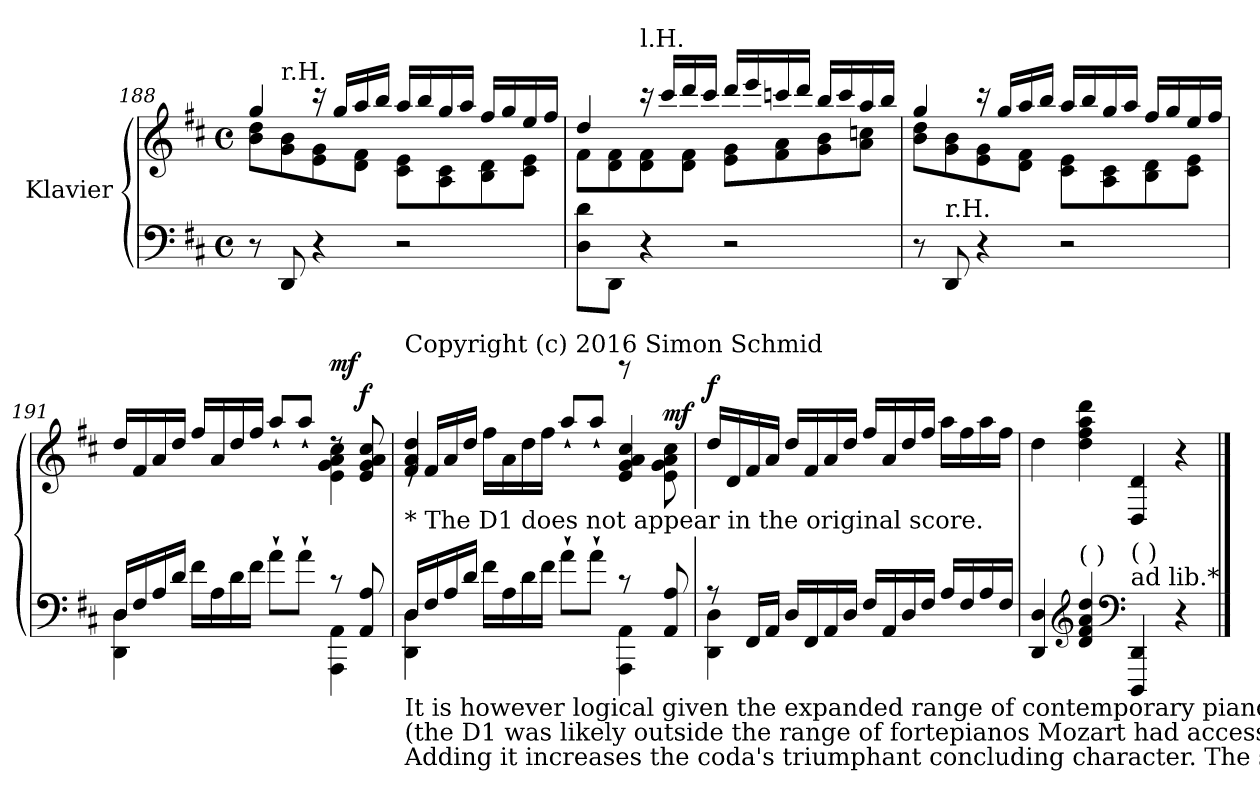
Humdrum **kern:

**kern	**kern	**dynam
*part1	*part1	*part1
*staff2	*staff1	*staff1/2
*I"Klavier	*	*
!!LO:LB:g=z
*clefF4	*clefG2	*
*k[f#c#]	*k[f#c#]	*
*M4/4	*M4/4	*
*met(c)	*met(c)	*
=188	=188	=188
*	*^	*
8r	4gg/	8b\ 8dd\L	.
!	!	!LO:TX:a:t=r.H.	!
8DD/	.	8g\ 8b\	.
4r	16r	8e\ 8g\	.
.	16gg/LL	.	.
.	16aa/	8d\ 8f#\J	.
.	16bb/JJ	.	.
2r	16aa/LL	8c#\ 8e\L	.
.	16bb/	.	.
.	16gg/	8A\ 8c#\	.
.	16aa/JJ	.	.
.	16ff#/LL	8B\ 8d\	.
.	16gg/	.	.
.	16ee/	8c#\ 8e\J	.
.	16ff#/JJ	.	.
=189	=189	=189	=189
8D\ 8d\L	4dd/	8f#\L	.
8DD\J	.	8d\ 8f#\	.
!	!LO:TX:a:t=l.H.	!	!
4r	16r	8d\ 8f#\	.
.	16ccc#/LL	.	.
.	16ddd/	8d\ 8f#\J	.
.	16ccc#/JJ	.	.
2r	16ddd/LL	8e\ 8g\L	.
.	16eee/	.	.
.	16cccn/	8f#\ 8a\	.
.	16ddd/JJ	.	.
.	16bb/LL	8g\ 8b\	.
.	16ccc/	.	.
.	16aa/	8a\ 8ccn\J	.
.	16bb/JJ	.	.
!!LO:PB:g=z	!!
=190	=190	=190	=190
8r	4gg/	8b\ 8dd\L	.
!LO:TX:a:t=r.H.	!	!	!
8DD/	.	8g\ 8b\	.
4r	16r	8e\ 8g\	.
.	16gg/LL	.	.
.	16aa/	8d\ 8f#\J	.
.	16bb/JJ	.	.
2r	16aa/LL	8c#\ 8e\L	.
.	16bb/	.	.
.	16gg/	8A\ 8c#\	.
.	16aa/JJ	.	.
.	16ff#/LL	8B\ 8d\	.
.	16gg/	.	.
.	16ee/	8c#\ 8e\J	.
.	16ff#/JJ	.	.
=191	=191	=191	=191
*^	*	*	*
16D/LL	4DD\ 4D\	16dd/LL	2.ryy	.
16F#/	.	16f#/	.	.
16A/	.	16a/	.	.
16d/JJ	.	16dd/JJ	.	.
16f#\LL	8rGGyy	16ff#/LL	.	.
16A\	.	16a/	.	.
16d\	4.rBByy	16dd/	.	.
16f#\JJ	.	16ff#/JJ	.	.
8a`\L	.	8aa`/L	.	.
8a`\J	.	8aa`/J	.	.
!	!	!	!	!LO:DY:a
8r	4AAA\ 4AA\	8rdd	4e\ 4g\ 4a\ 4cc#\	mf
!	!	!	!	!LO:DY:a
8AA/ 8A/	.	8e/ 8g/ 8a/ 8cc#/	.	f
!!LO:LB:g=z	!!
=192	=192	=192	=192	=192
!	!	!LO:TX:a:t=Copyright (c) 2016 Simon Schmid	!	!
!LO:TX:a:t=* The D1 does not appear in the original score.	!	!	!	!
!LO:TX:b:t=It is however logical given the expanded range of contemporary pianos compared to fortepianos and the comparison with bar 80.	!	!	!	!
!LO:TX:b:t=(the D1 was likely outside the range of fortepianos Mozart had access to.	!	!	!	!
!LO:TX:b:t=Adding it increases the coda's triumphant concluding character. The subtler original is of course a valid option in any case.)	!	!	!	!
16D/LL	4DD\ 4D\	4f#/ 4a/ 4dd/	16rg	.
16F#/	.	.	16f#/LL	.
16A/	.	.	16a/	.
16d/JJ	.	.	16dd/JJ	.
16f#\LL	8rGGyy	4raayy	16ff#\LL	.
16A\	.	.	16a\	.
16d\	4.rBByy	.	16dd\	.
16f#\JJ	.	.	16ff#\JJ	.
8a`\L	.	4raayy	8aa`/L	.
8a`\J	.	.	8aa`/J	.
8r	4AAA\ 4AA\	4e/ 4g/ 4a/ 4cc#/	8rdddd	.
!	!	!	!	!LO:DY:a
8AA/ 8A/	.	.	8e\ 8g\ 8a\ 8cc#\	mf
=193	=193	=193	=193	=193
!	!	!	!	!LO:DY:a
*	*	*v	*v	*
8r	4DD\ 4D\	16dd/LL	f
.	.	16d/	.
16FF#/LL	.	16f#/	.
16AA/JJ	.	16a/JJ	.
16D/LL	4rGGyy	16dd/LL	.
16FF#/	.	16f#/	.
16AA/	.	16a/	.
16D/JJ	.	16dd/JJ	.
16F#/LL	4rDDDyy	16ff#/LL	.
16AA/	.	16a/	.
16D/	.	16dd/	.
16F#/JJ	.	16ff#/JJ	.
16A/LL	4rEEyy	16aa\LL	.
16F#/	.	16ff#\	.
16A/	.	16aa\	.
16F#/JJ	.	16ff#\JJ	.
*v	*v	*	*
=194	=194	=194
4DD/ 4D/	4dd\	.
*clefG2	*	*
!LO:TX:a:t=(   )	!	!
4d/ 4f#/ 4a/ 4dd/	4dd\ 4ff#\ 4aa\ 4ddd\	.
*clefF4	*	*
!LO:TX:a:t=ad lib.*	!	!
!LO:TX:a:t=(   )	!	!
4DDD/ 4DD/	4D/ 4d/	.
4r	4r	.
==	==	==
*-	*-	*-
